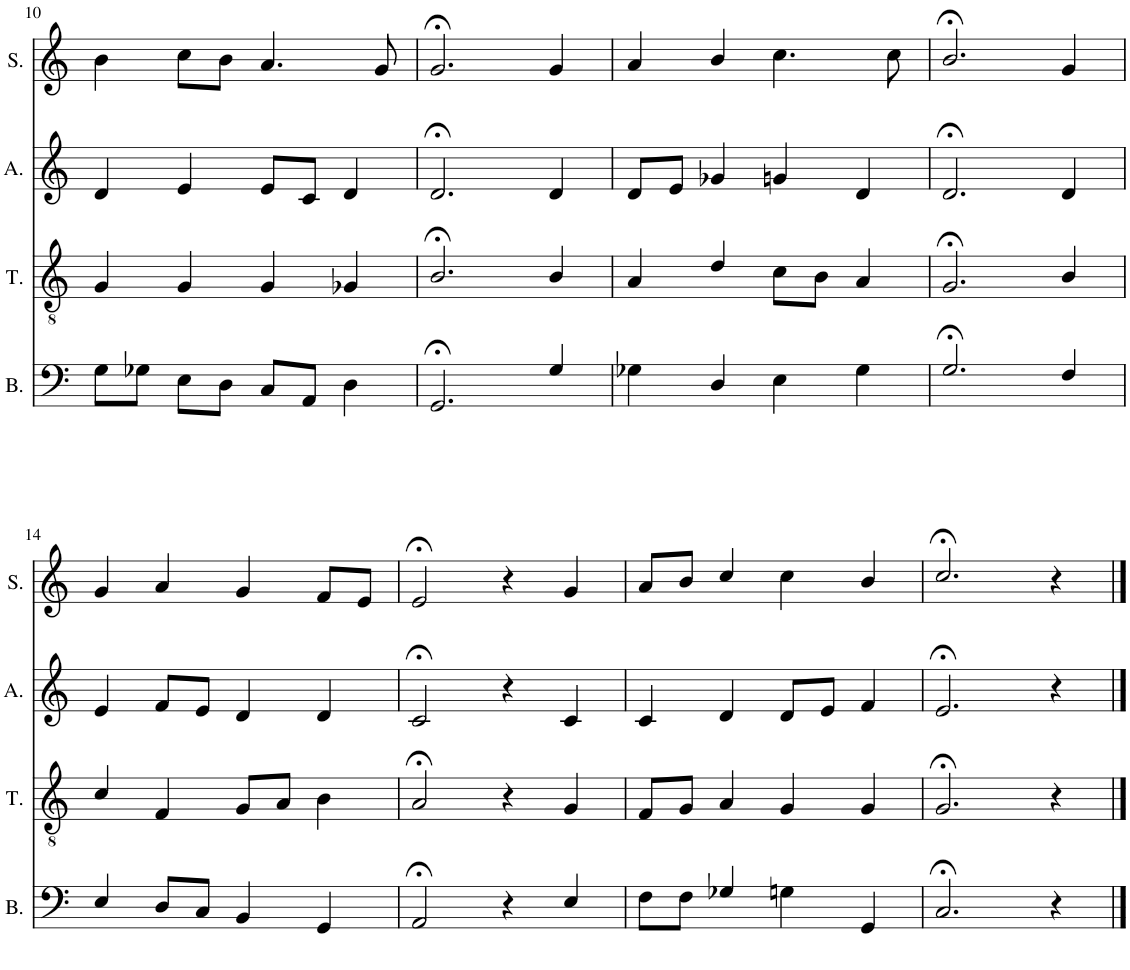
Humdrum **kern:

**kern	**kern	**kern	**kern
*part4	*part3	*part2	*part1
*staff4	*staff3	*staff2	*staff1
*I"Bass	*I"Tenor	*I"Alto	*I"Soprano
*I'B.	*I'T.	*I'A.	*I'S.
!!LO:PB:g=z
*clefF4	*clefGv2	*clefG2	*clefG2
*k[]	*k[]	*k[]	*k[]
*M4/4	*M4/4	*M4/4	*M4/4
=10	=10	=10	=10
8G\L	4G/	4d/	4b\
8G-X\J	.	.	.
8E\L	4G/	4e/	8cc\L
8D\J	.	.	8b\J
8C/L	4G/	8e/L	4.a/
8AA/J	.	8c/J	.
4D\	4G-X/	4d/	.
.	.	.	8g/
=11	=11	=11	=11
2.GG;</	2.B;</	2.d;</	2.g;</
4G/	4B/	4d/	4g/
=12	=12	=12	=12
4G-X\	4A/	8d/L	4a/
.	.	8e/J	.
4D/	4d/	4g-X/	4b/
4E\	8c\L	4gn/	4.cc\
.	8B\J	.	.
4G-\	4A/	4d/	.
.	.	.	8cc\
=13	=13	=13	=13
2.G;</	2.G;</	2.d;</	2.b;</
4F/	4B/	4d/	4g/
!!LO:LB:g=z
=14	=14	=14	=14
4E/	4c/	4e/	4g/
8D/L	4F/	8f/L	4a/
8C/J	.	8e/J	.
4BB/	8G/L	4d/	4g/
.	8A/J	.	.
4GG/	4B\	4d/	8f/L
.	.	.	8e/J
=15	=15	=15	=15
2AA;</	2A;</	2c;</	2e;</
4r	4r	4r	4r
4E/	4G/	4c/	4g/
=16	=16	=16	=16
8F\L	8F/L	4c/	8a/L
8F\J	8G/J	.	8b/J
4G-X/	4A/	4d/	4cc/
4Gn\	4G/	8d/L	4cc\
.	.	8e/J	.
4GG/	4G/	4f/	4b/
=17	=17	=17	=17
2.C;</	2.G;</	2.e;</	2.cc;</
4r	4r	4r	4r
==	==	==	==
*-	*-	*-	*-
